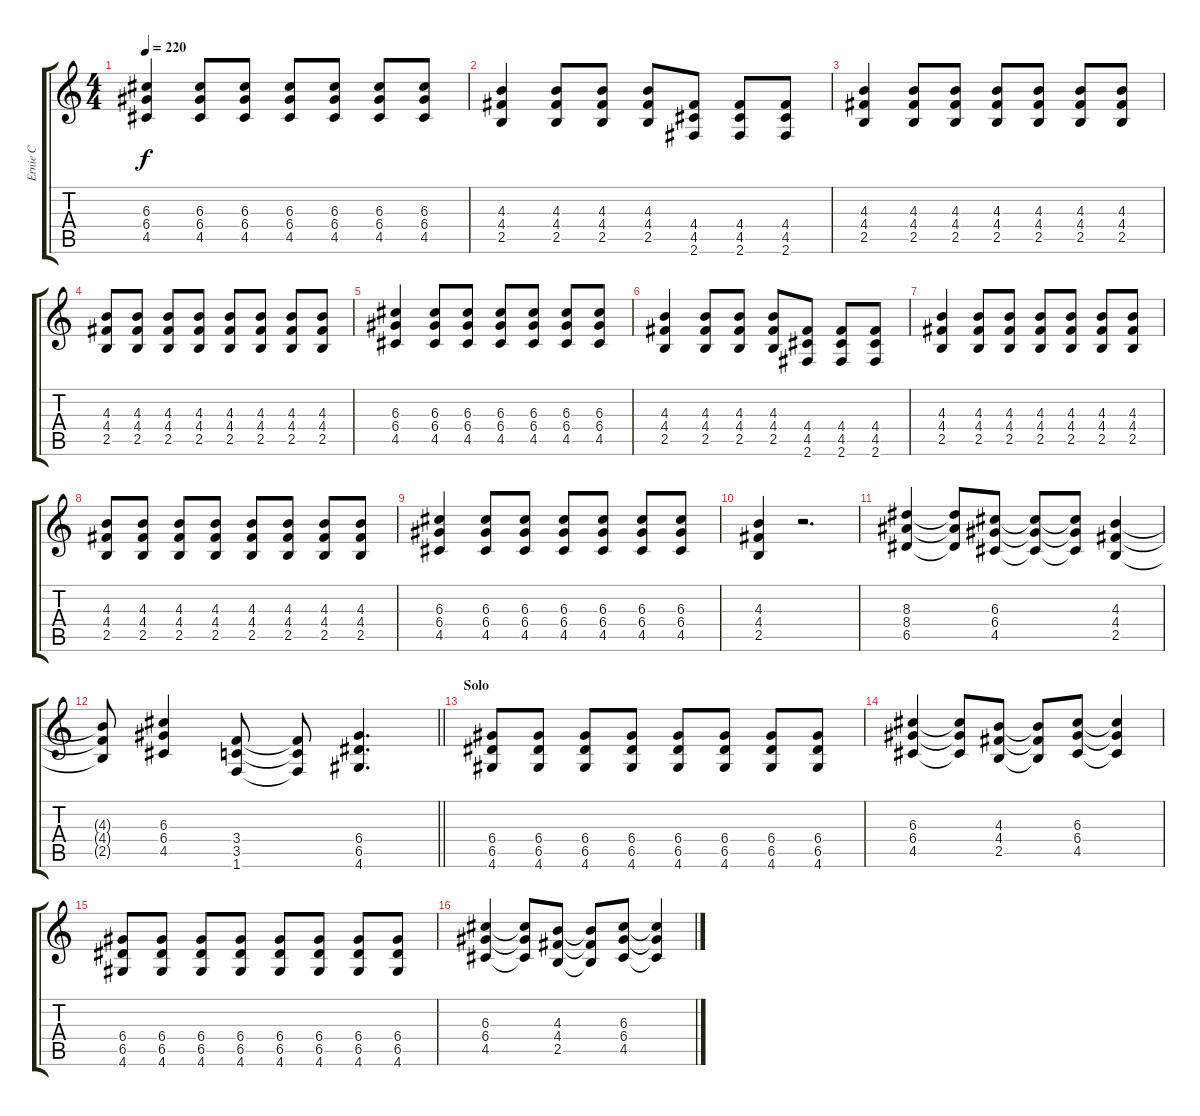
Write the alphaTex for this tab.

\track ("Ernie C" "Ernie C") {instrument distortionguitar}
\staff {score tabs}
\tuning (E4 B3 G3 D3 A2 E2) {hide}
\ts (4 4)
\tempo 220
\clef g2
\ks c
(6.3 6.4 4.5).4{dy f} (6.3 6.4 4.5).8 (6.3 6.4 4.5).8 (6.3 6.4 4.5).8 (6.3 6.4 4.5).8 (6.3 6.4 4.5).8 (6.3 6.4 4.5).8 |
(4.3 4.4 2.5).4 (4.3 4.4 2.5).8 (4.3 4.4 2.5).8 (4.3 4.4 2.5).8 (4.4 4.5 2.6).8 (4.4 4.5 2.6).8 (4.4 4.5 2.6).8 |
(4.3 4.4 2.5).4 (4.3 4.4 2.5).8 (4.3 4.4 2.5).8 (4.3 4.4 2.5).8 (4.3 4.4 2.5).8 (4.3 4.4 2.5).8 (4.3 4.4 2.5).8 |
(4.3 4.4 2.5).8 (4.3 4.4 2.5).8 (4.3 4.4 2.5).8 (4.3 4.4 2.5).8 (4.3 4.4 2.5).8 (4.3 4.4 2.5).8 (4.3 4.4 2.5).8 (4.3 4.4 2.5).8 |
(6.3 6.4 4.5).4 (6.3 6.4 4.5).8 (6.3 6.4 4.5).8 (6.3 6.4 4.5).8 (6.3 6.4 4.5).8 (6.3 6.4 4.5).8 (6.3 6.4 4.5).8 |
(4.3 4.4 2.5).4 (4.3 4.4 2.5).8 (4.3 4.4 2.5).8 (4.3 4.4 2.5).8 (4.4 4.5 2.6).8 (4.4 4.5 2.6).8 (4.4 4.5 2.6).8 |
(4.3 4.4 2.5).4 (4.3 4.4 2.5).8 (4.3 4.4 2.5).8 (4.3 4.4 2.5).8 (4.3 4.4 2.5).8 (4.3 4.4 2.5).8 (4.3 4.4 2.5).8 |
(4.3 4.4 2.5).8 (4.3 4.4 2.5).8 (4.3 4.4 2.5).8 (4.3 4.4 2.5).8 (4.3 4.4 2.5).8 (4.3 4.4 2.5).8 (4.3 4.4 2.5).8 (4.3 4.4 2.5).8 |
(6.3 6.4 4.5).4 (6.3 6.4 4.5).8 (6.3 6.4 4.5).8 (6.3 6.4 4.5).8 (6.3 6.4 4.5).8 (6.3 6.4 4.5).8 (6.3 6.4 4.5).8 |
(4.3 4.4 2.5).4 r.2{d} |
(8.3 8.4 6.5).4 (8.3{t} 8.4{t} 6.5{t}).8 (6.3 6.4 4.5).8 (6.3{t} 6.4{t} 4.5{t}).8 (6.3{t} 6.4{t} 4.5{t}).8 (4.3 4.4 2.5).4 |
\barLineRight lightlight
(4.3{t} 4.4{t} 2.5{t}).8 (6.3 6.4 4.5).4 (3.4 3.5 1.6).8 (3.4{t} 3.5{t} 1.6{t}).8 (6.4 6.5 4.6).4{d} |
\section ("" "Solo")
(6.4 6.5 4.6).8 (6.4 6.5 4.6).8 (6.4 6.5 4.6).8 (6.4 6.5 4.6).8 (6.4 6.5 4.6).8 (6.4 6.5 4.6).8 (6.4 6.5 4.6).8 (6.4 6.5 4.6).8 |
(6.3 6.4 4.5).4 (6.3{t} 6.4{t} 4.5{t}).8 (4.3 4.4 2.5).8 (4.3{t} 4.4{t} 2.5{t}).8 (6.3 6.4 4.5).8 (6.3{t} 6.4{t} 4.5{t}).4 |
(6.4 6.5 4.6).8 (6.4 6.5 4.6).8 (6.4 6.5 4.6).8 (6.4 6.5 4.6).8 (6.4 6.5 4.6).8 (6.4 6.5 4.6).8 (6.4 6.5 4.6).8 (6.4 6.5 4.6).8 |
(6.3 6.4 4.5).4 (6.3{t} 6.4{t} 4.5{t}).8 (4.3 4.4 2.5).8 (4.3{t} 4.4{t} 2.5{t}).8 (6.3 6.4 4.5).8 (6.3{t} 6.4{t} 4.5{t}).4
